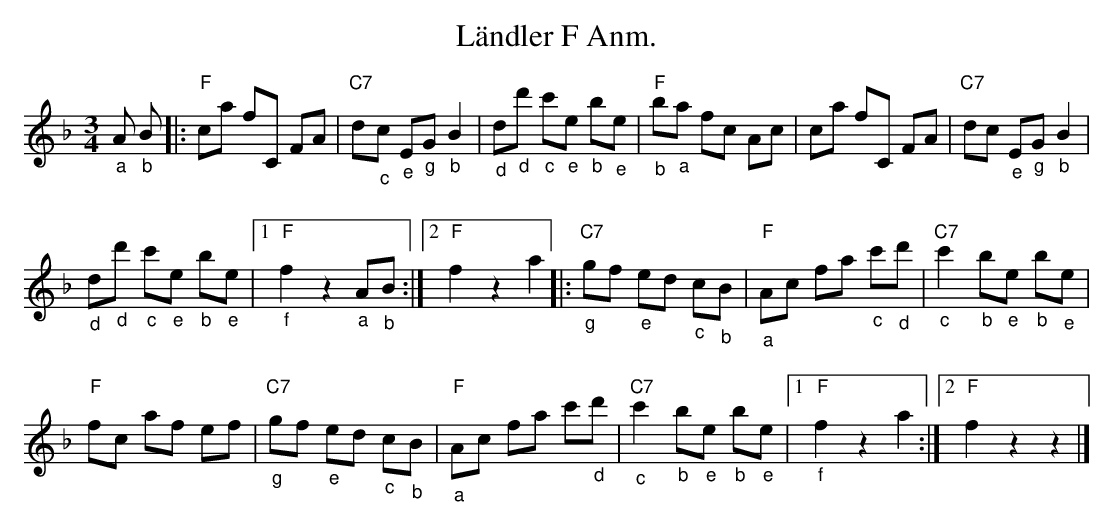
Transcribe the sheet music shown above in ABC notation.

X:1
T: Ländler F Anm.
M:3/4
L:1/8
K:F %%MIDI gchordon
"_a"A"_b" "_"B |: \
"F"ca fc, FA | "C7"d"_c"c "_e"E"_g"G "_b"B2 | "_d"d"_d"d' "_c"c'"_e"e "_b"b"_e"e | "F""_b"b"_a"a fc Ac | \
ca fC FA | "C7"dc "_e"E"_g"G "_b"B2 |
"_d"d"_d"d' "_c"c'"_e"e "_b"b"_e"e |1 "F""_f"f2z2"_a"A"_b"B :|2 "F"f2z2a2 |: \
"" "C7""_g"gf "_e"ed "_c"c"_b"B | "F""_a"Ac fa "_c"c'"_d"d' | "C7""_c"c'2 "_b"b"_e"e "_b"b"_e"e |
"" "F"fc af ef | \
"C7""_g"gf "_e"ed "_c"c"_b"B | "F""_a"Ac fa c'"_d"d' | "C7""_c"c'2 "_b"b"_e"e "_b"b"_e"e |1 "F""_f"f2z2a2 :|2 "F"f2z2z2 |]
